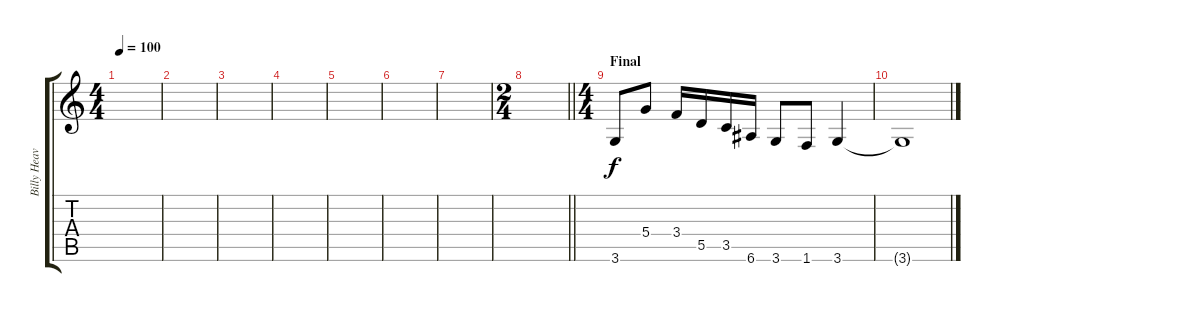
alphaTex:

\track ("Billy Heavy" "Billy Heav") {instrument overdrivenguitar}
\staff {score tabs}
\tuning (E4 B3 G3 D3 A2 E2) {hide}
\ts (4 4)
\tempo 100
\clef g2
\ks c
|
|
|
|
|
|
|
\ts (2 4)
\barLineRight lightlight
|
\ts (4 4)
\section ("" "Final")
3.6.8 5.4.8 3.4.16 5.5.16 3.5.16 6.6.16 3.6.8 1.6.8 3.6.4 |
3.6{t}.1
